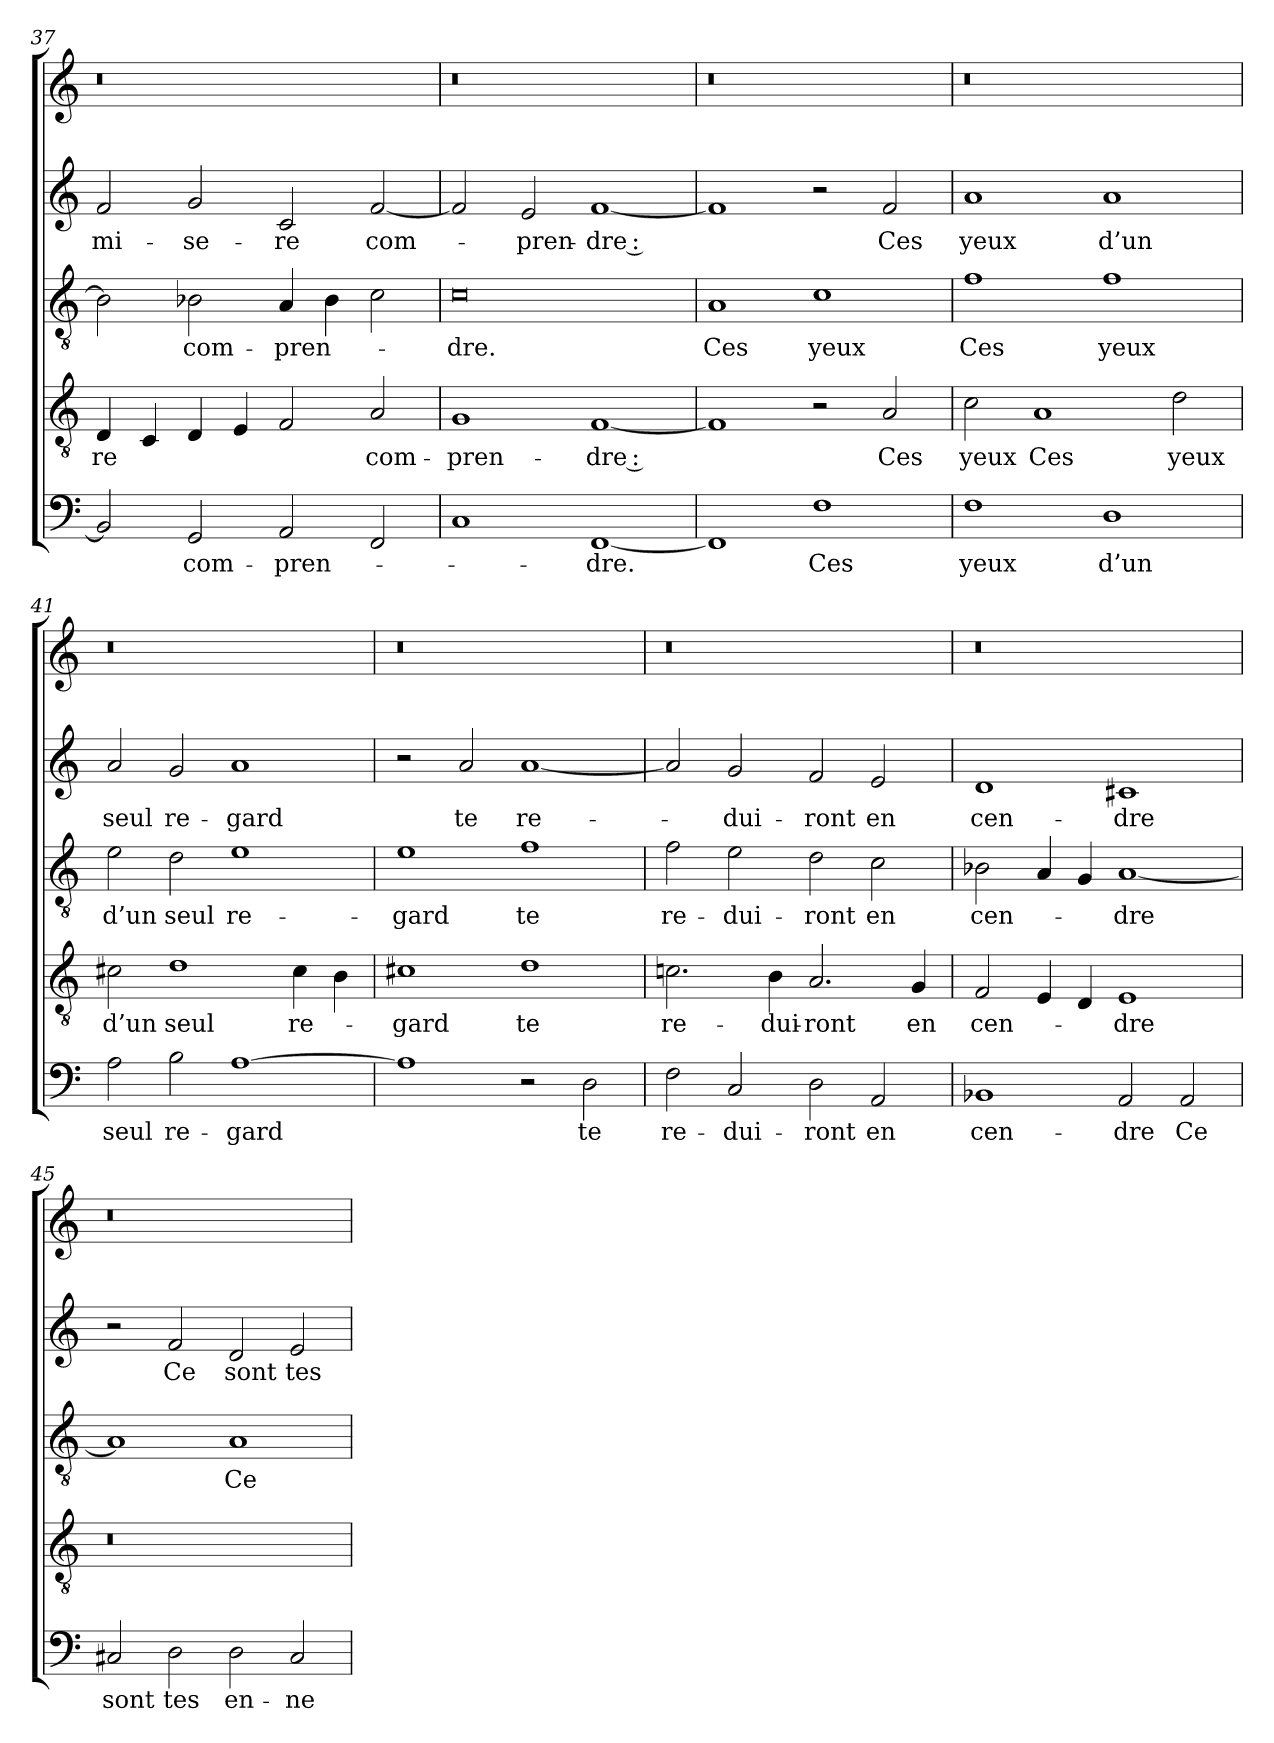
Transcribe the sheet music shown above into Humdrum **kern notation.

**kern	**text	**kern	**text	**kern	**text	**kern	**text	**kern
*part5	*part5	*part4	*part4	*part3	*part3	*part2	*part2	*part1
*staff5	*staff5	*staff4	*staff4	*staff3	*staff3	*staff2	*staff2	*staff1
!!LO:PB:g=z
*clefF4	*	*clefGv2	*	*clefGv2	*	*clefG2	*	*clefG2
*k[]	*	*k[]	*	*k[]	*	*k[]	*	*k[]
=37	=37	=37	=37	=37	=37	=37	=37	=37
2BB-]	.	4D	-re	2B-]	.	2f	mi-	0r
.	.	4C	.	.	.	.	.	.
2GG	com-	4D	.	2B-X	com-	2g	-se-	.
.	.	4E	.	.	.	.	.	.
2AA	-pren-	2F	.	4A	-pren-	2c	-re	.
.	.	.	.	4B-	.	.	.	.
2FF	.	2A	com-	2c	.	[2f	com-	.
=38	=38	=38	=38	=38	=38	=38	=38	=38
1C	.	1G	-pren-	0c	-dre.	2f]	.	0r
.	.	.	.	.	.	2e	-pren-	.
[1FF	-dre.	[1F	-dre :	.	.	[1f	-dre :	.
=39	=39	=39	=39	=39	=39	=39	=39	=39
1FF]	.	1F]	.	1A	Ces	1f]	.	0r
1F	Ces	2r	.	1c	yeux	2r	.	.
.	.	2A	Ces	.	.	2f	Ces	.
=40	=40	=40	=40	=40	=40	=40	=40	=40
1F	yeux	2c	yeux	1f	Ces	1a	yeux	0r
.	.	1A	Ces	.	.	.	.	.
1D	d’un	.	.	1f	yeux	1a	d’un	.
.	.	2d	yeux	.	.	.	.	.
=41	=41	=41	=41	=41	=41	=41	=41	=41
2A	seul	2c#X	d’un	2e	d’un	2a	seul	0r
2B	re-	1d	seul	2d	seul	2g	re-	.
[1A	-gard	.	.	1e	re-	1a	-gard	.
.	.	4c#	re-	.	.	.	.	.
.	.	4B	.	.	.	.	.	.
!!LO:LB:g=z
=42	=42	=42	=42	=42	=42	=42	=42	=42
1A]	.	1c#X	-gard	1e	-gard	2r	.	0r
.	.	.	.	.	.	2a	te	.
2r	.	1d	te	1f	te	[1a	re-	.
2D	te	.	.	.	.	.	.	.
=43	=43	=43	=43	=43	=43	=43	=43	=43
2F	re-	2.cn	re-	2f	re-	2a]	.	0r
2C	-dui-	.	.	2e	-dui-	2g	-dui-	.
.	.	4B	-dui-	.	.	.	.	.
2D	-ront	2.A	-ront	2d	-ront	2f	-ront	.
2AA	en	.	.	2c	en	2e	en	.
.	.	4G	en	.	.	.	.	.
=44	=44	=44	=44	=44	=44	=44	=44	=44
1BB-X	cen-	2F	cen-	2B-X	cen-	1d	cen-	0r
.	.	4E	.	4A	.	.	.	.
.	.	4D	.	4G	.	.	.	.
2AA	-dre	1E	-dre	[1A	-dre	1c#X	-dre	.
2AA	Ce	.	.	.	.	.	.	.
=45	=45	=45	=45	=45	=45	=45	=45	=45
2C#X	sont	0r	.	1A]	.	2r	.	0r
2D	tes	.	.	.	.	2f	Ce	.
2D	en-	.	.	1A	Ce	2d	sont	.
2C#	-ne-	.	.	.	.	2e	tes	.
=	=	=	=	=	=	=	=	=
*-	*-	*-	*-	*-	*-	*-	*-	*-
